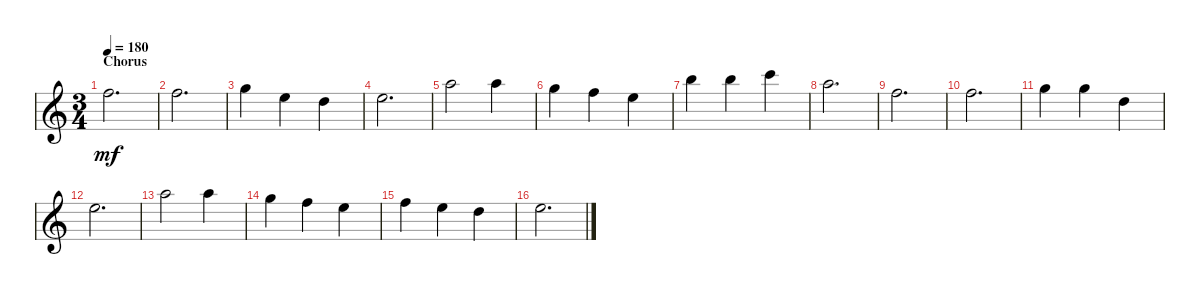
\defaultSystemsLayout 4
\bracketExtendMode groupsimilarinstruments
\singleTrackTrackNamePolicy hidden
\multiTrackTrackNamePolicy hidden
\otherSystemsTrackNameOrientation horizontal
\track ("Voice3" "Voice3") {instrument acousticguitarsteel}
\staff {score}
\tuning (E4 B3 G3 D3 A2 E2)
\ts (3 4)
\section ("" "Chorus")
\tempo 180
\clef g2
\ks c
1.1.2{d dy mf} |
1.1.2{d} |
3.1.4 5.2.4 3.2.4 |
0.1.2{d} |
5.1.2 5.1.4 |
3.1.4 1.1.4 0.1.4 |
7.1.4 7.1.4 8.1.4 |
10.2.2{d} |
1.1.2{d} |
1.1.2{d} |
3.1.4 8.2.4 3.2.4 |
0.1.2{d} |
5.1.2 5.1.4 |
3.1.4 1.1.4 0.1.4 |
6.2.4 0.1.4 3.2.4 |
0.1.2{d}
